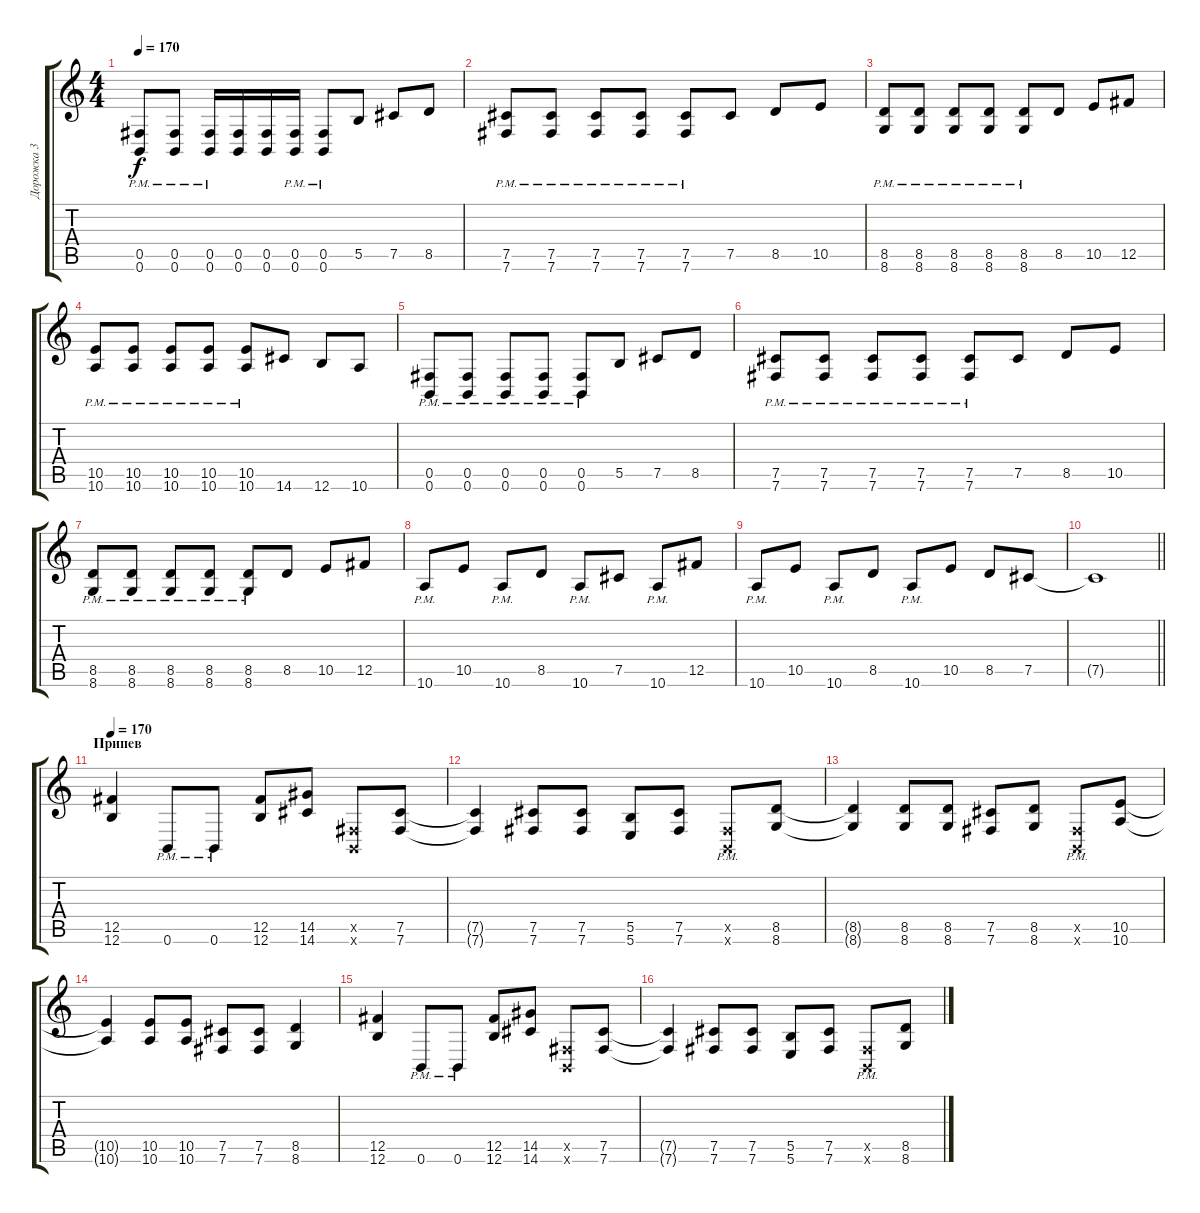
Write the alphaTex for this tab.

\track ("Дорожка 3" "Дорожка 3") {instrument distortionguitar}
\staff {score tabs}
\tuning (Db4 Ab3 E3 B2 Gb2 B1) {hide}
\ts (4 4)
\tempo 170
\clef g2
\ks c
(0.5 0.6{pm}).8{dy f} (0.5 0.6{pm}).8 (0.5 0.6{pm}).16 (0.5 0.6).16 (0.5 0.6).16 (0.5 0.6{pm}).16 (0.5 0.6{pm}).8 5.5.8 7.5.8 8.5.8 |
(7.5 7.6{pm}).8 (7.5 7.6{pm}).8 (7.5 7.6{pm}).8 (7.5 7.6{pm}).8 (7.5 7.6{pm}).8 7.5.8 8.5.8 10.5.8 |
(8.5 8.6{pm}).8 (8.5 8.6{pm}).8 (8.5 8.6{pm}).8 (8.5 8.6{pm}).8 (8.5 8.6{pm}).8 8.5.8 10.5.8 12.5.8 |
(10.5 10.6{pm}).8 (10.5 10.6{pm}).8 (10.5 10.6{pm}).8 (10.5 10.6{pm}).8 (10.5 10.6{pm}).8 14.6.8 12.6.8 10.6.8 |
(0.5 0.6{pm}).8 (0.5 0.6{pm}).8 (0.5 0.6{pm}).8 (0.5 0.6{pm}).8 (0.5 0.6{pm}).8 5.5.8 7.5.8 8.5.8 |
(7.5 7.6{pm}).8 (7.5 7.6{pm}).8 (7.5 7.6{pm}).8 (7.5 7.6{pm}).8 (7.5 7.6{pm}).8 7.5.8 8.5.8 10.5.8 |
(8.5 8.6{pm}).8 (8.5 8.6{pm}).8 (8.5 8.6{pm}).8 (8.5 8.6{pm}).8 (8.5 8.6{pm}).8 8.5.8 10.5.8 12.5.8 |
10.6{pm}.8 10.5.8 10.6{pm}.8 8.5.8 10.6{pm}.8 7.5.8 10.6{pm}.8 12.5.8 |
10.6{pm}.8 10.5.8 10.6{pm}.8 8.5.8 10.6{pm}.8 10.5.8 8.5.8 7.5.8 |
\barLineRight lightlight
7.5{t}.1 |
\section ("" "Припев")
\tempo 170
(12.5 12.6).4 0.6{pm}.8 0.6{pm}.8 (12.5 12.6).8 (14.5 14.6).8 (0.5{x} 0.6{x}).8 (7.5 7.6).8 |
(7.5{t} 7.6{t}).4 (7.5 7.6).8 (7.5 7.6).8 (5.5 5.6).8 (7.5 7.6).8 (0.5{pm x} 0.6{pm x}).8 (8.5 8.6).8 |
(8.5{t} 8.6{t}).4 (8.5 8.6).8 (8.5 8.6).8 (7.5 7.6).8 (8.5 8.6).8 (0.5{x} 0.6{pm x}).8 (10.5 10.6).8 |
(10.5{t} 10.6{t}).4 (10.5 10.6).8 (10.5 10.6).8 (7.5 7.6).8 (7.5 7.6).8 (8.5 8.6).4 |
(12.5 12.6).4 0.6{pm}.8 0.6{pm}.8 (12.5 12.6).8 (14.5 14.6).8 (0.5{x} 0.6{x}).8 (7.5 7.6).8 |
(7.5{t} 7.6{t}).4 (7.5 7.6).8 (7.5 7.6).8 (5.5 5.6).8 (7.5 7.6).8 (0.5{pm x} 0.6{pm x}).8 (8.5 8.6).8
